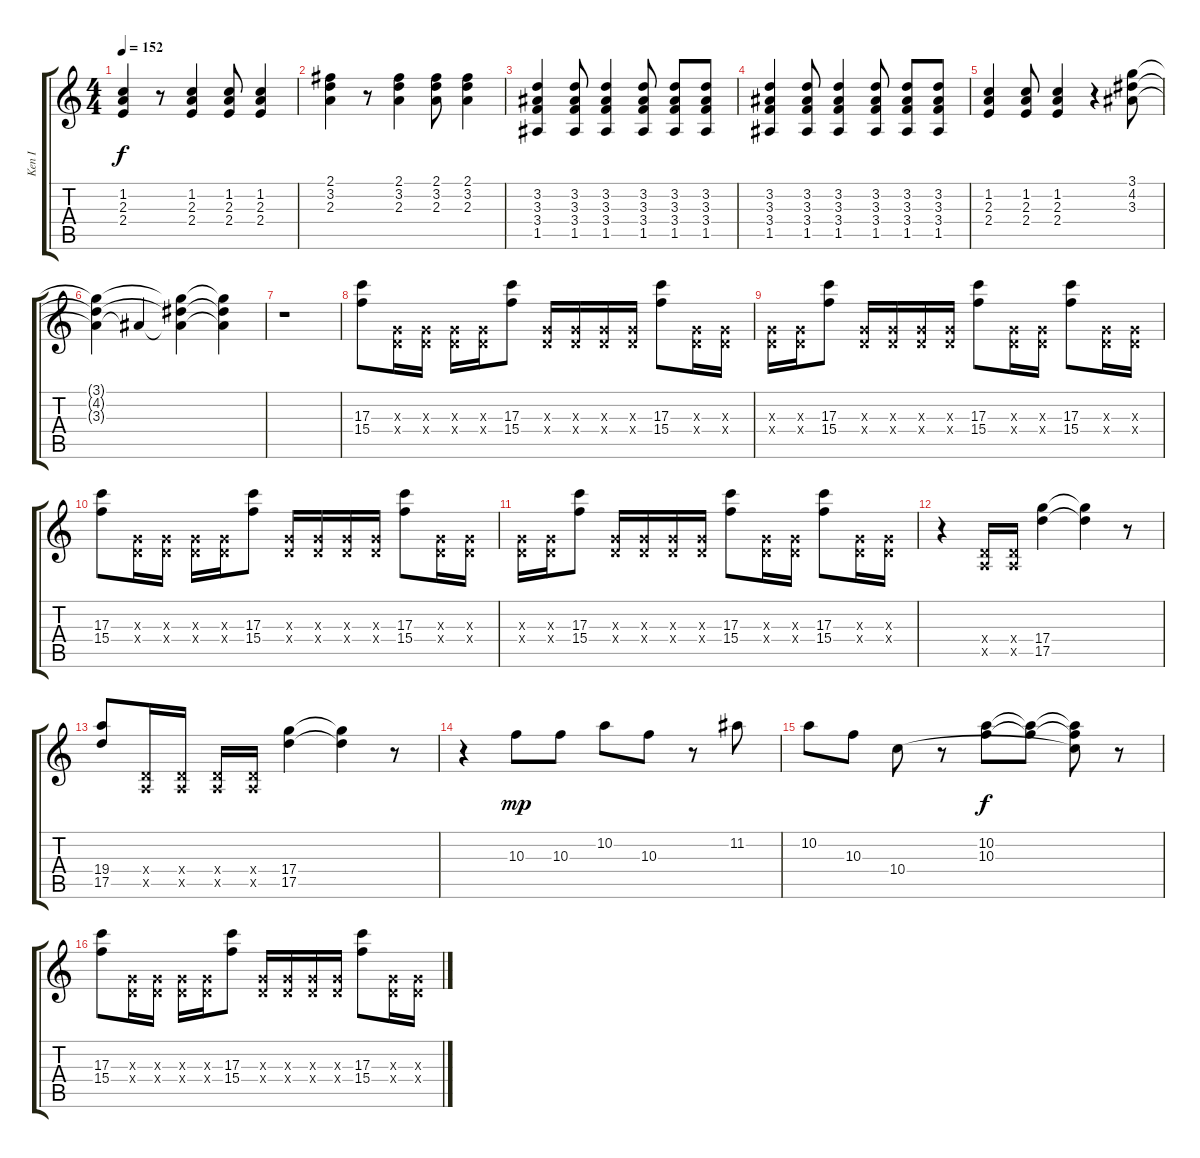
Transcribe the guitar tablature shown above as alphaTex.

\track ("Ken I" "Ken I") {instrument overdrivenguitar}
\staff {score tabs}
\tuning (E4 B3 G3 D3 A2 E2) {hide}
\ts (4 4)
\tempo 152
\clef g2
\ks c
(1.2 2.3 2.4).4{dy f} r.8 (1.2 2.3 2.4).4 (1.2 2.3 2.4).8 (1.2 2.3 2.4).4 |
(2.1 3.2 2.3).4 r.8 (2.1 3.2 2.3).4 (2.1 3.2 2.3).8 (2.1 3.2 2.3).4 |
(3.2 3.3 3.4 1.5).4 (3.2 3.3 3.4 1.5).8 (3.2 3.3 3.4 1.5).4 (3.2 3.3 3.4 1.5).8 (3.2 3.3 3.4 1.5).8 (3.2 3.3 3.4 1.5).8 |
(3.2 3.3 3.4 1.5).4 (3.2 3.3 3.4 1.5).8 (3.2 3.3 3.4 1.5).4 (3.2 3.3 3.4 1.5).8 (3.2 3.3 3.4 1.5).8 (3.2 3.3 3.4 1.5).8 |
(1.2 2.3 2.4).4 (1.2 2.3 2.4).8 (1.2 2.3 2.4).4 r.4 (3.1 4.2 3.3).8 |
(3.1{t} 4.2{t} 3.3{t}).4 3.3{t}.4 (3.1{t} 4.2{t} 3.3{t}).4 (3.1{t} 4.2{t} 3.3{t}).4 |
r.1 |
(17.3 15.4).8{instrument overdrivenguitar} (0.3{x} 0.4{x}).16 (0.3{x} 0.4{x}).16 (0.3{x} 0.4{x}).16 (0.3{x} 0.4{x}).16 (17.3 15.4).8 (0.3{x} 0.4{x}).16 (0.3{x} 0.4{x}).16 (0.3{x} 0.4{x}).16 (0.3{x} 0.4{x}).16 (17.3 15.4).8 (0.3{x} 0.4{x}).16 (0.3{x} 0.4{x}).16 |
(0.3{x} 0.4{x}).16 (0.3{x} 0.4{x}).16 (17.3 15.4).8 (0.3{x} 0.4{x}).16 (0.3{x} 0.4{x}).16 (0.3{x} 0.4{x}).16 (0.3{x} 0.4{x}).16 (17.3 15.4).8 (0.3{x} 0.4{x}).16 (0.3{x} 0.4{x}).16 (17.3 15.4).8 (0.3{x} 0.4{x}).16 (0.3{x} 0.4{x}).16 |
(17.3 15.4).8{instrument overdrivenguitar} (0.3{x} 0.4{x}).16 (0.3{x} 0.4{x}).16 (0.3{x} 0.4{x}).16 (0.3{x} 0.4{x}).16 (17.3 15.4).8 (0.3{x} 0.4{x}).16 (0.3{x} 0.4{x}).16 (0.3{x} 0.4{x}).16 (0.3{x} 0.4{x}).16 (17.3 15.4).8 (0.3{x} 0.4{x}).16 (0.3{x} 0.4{x}).16 |
(0.3{x} 0.4{x}).16 (0.3{x} 0.4{x}).16 (17.3 15.4).8 (0.3{x} 0.4{x}).16 (0.3{x} 0.4{x}).16 (0.3{x} 0.4{x}).16 (0.3{x} 0.4{x}).16 (17.3 15.4).8 (0.3{x} 0.4{x}).16 (0.3{x} 0.4{x}).16 (17.3 15.4).8 (0.3{x} 0.4{x}).16 (0.3{x} 0.4{x}).16 |
r.4 (0.4{x} 0.5{x}).16 (0.4{x} 0.5{x}).16 (17.4 17.5).4 (17.4{t} 17.5{t}).4 r.8 |
(19.4 17.5).8 (0.4{x} 0.5{x}).16 (0.4{x} 0.5{x}).16 (0.4{x} 0.5{x}).16 (0.4{x} 0.5{x}).16 (17.4 17.5).4 (17.4{t} 17.5{t}).4 r.8 |
r.4 10.3.8{dy mp} 10.3.8 10.2.8 10.3.8 r.8 11.2.8 |
10.2.8 10.3.8 10.4.8 r.8 (10.2 10.3).8{dy f} (10.2{t} 10.3{t}).8 (10.2{t} 10.3{t} 10.4{t}).8 r.8 |
(17.3 15.4).8{instrument overdrivenguitar} (0.3{x} 0.4{x}).16 (0.3{x} 0.4{x}).16 (0.3{x} 0.4{x}).16 (0.3{x} 0.4{x}).16 (17.3 15.4).8 (0.3{x} 0.4{x}).16 (0.3{x} 0.4{x}).16 (0.3{x} 0.4{x}).16 (0.3{x} 0.4{x}).16 (17.3 15.4).8 (0.3{x} 0.4{x}).16 (0.3{x} 0.4{x}).16
